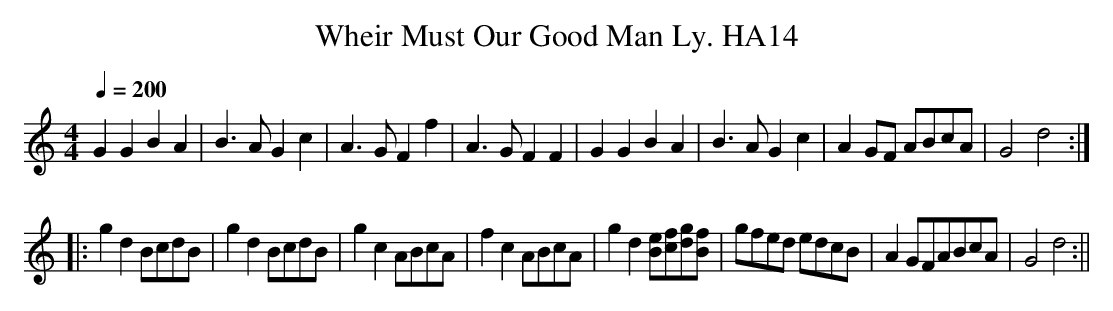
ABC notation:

X:1
T:Wheir Must Our Good Man Ly. HA14
M:4/4
L:1/4
Q:200
K:DDorian
GGBA|B>AGc|A>GFf|A>GFF|GGBA|B>AGc|AG/F/ A/B/c/A/|G2d2:|!
|:gdB/c/d/B/|gdB/c/d/B/|gcA/B/c/A/|fcA/B/c/A/|gd[B/e/][c/f/][d/g/][B/f/]
|g/f/e/d/ e/d/c/B/|AG/F/A/B/c/A/|G2d2:||
